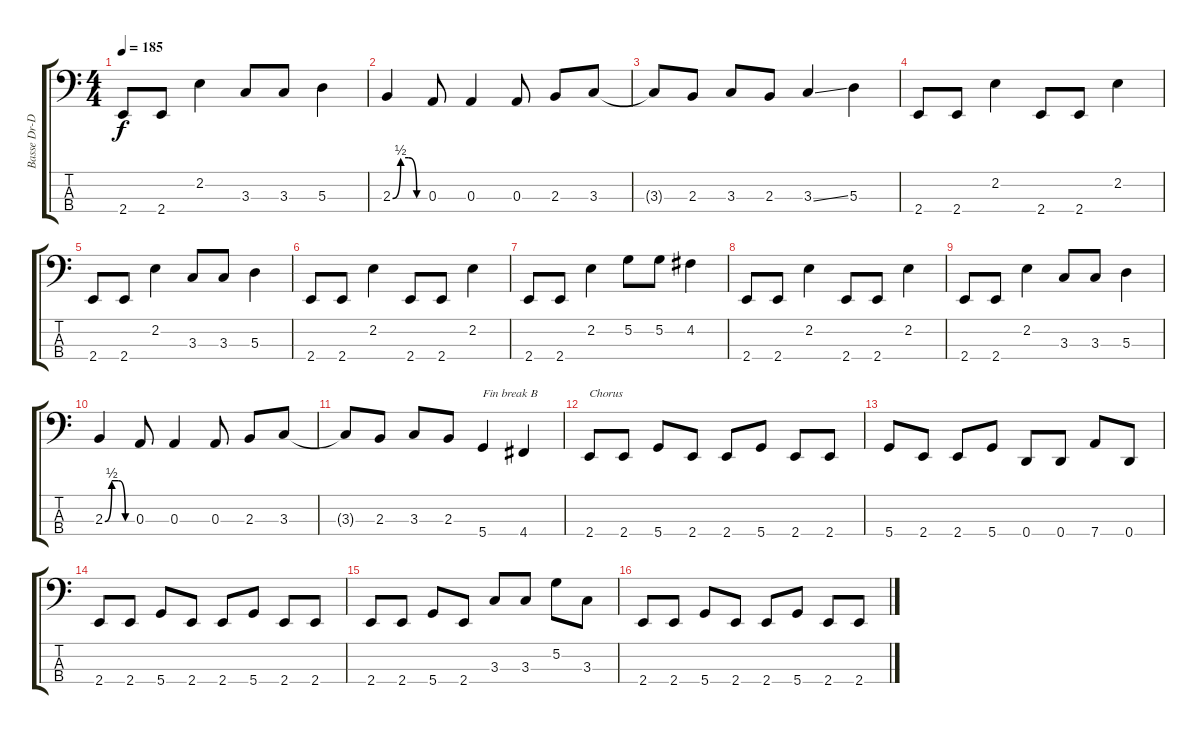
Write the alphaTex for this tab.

\track ("Basse Dr-D" "Basse Dr-D") {instrument slapbass2}
\staff {score tabs}
\tuning (G2 D2 A1 D1) {hide}
\ts (4 4)
\tempo 185
\clef f4
\ks c
2.4.8{dy f} 2.4.8 2.2.4 3.3.8 3.3.8 5.3.4 |
2.3{be (custom 0 0 15 2 30 2 45 0 60 0)}.4 0.3.8 0.3.4 0.3.8 2.3.8 3.3.8 |
3.3{t}.8 2.3.8 3.3.8 2.3.8 3.3{ss}.4 5.3.4 |
2.4.8 2.4.8 2.2.4 2.4.8 2.4.8 2.2.4 |
2.4.8 2.4.8 2.2.4 3.3.8 3.3.8 5.3.4 |
2.4.8 2.4.8 2.2.4 2.4.8 2.4.8 2.2.4 |
2.4.8 2.4.8 2.2.4 5.2.8 5.2.8 4.2.4 |
2.4.8 2.4.8 2.2.4 2.4.8 2.4.8 2.2.4 |
2.4.8 2.4.8 2.2.4 3.3.8 3.3.8 5.3.4 |
2.3{be (custom 0 0 15 2 30 2 45 0 60 0)}.4 0.3.8 0.3.4 0.3.8 2.3.8 3.3.8 |
3.3{t}.8 2.3.8 3.3.8 2.3.8 5.4.4{txt "Fin break B"} 4.4.4 |
2.4.8{txt "Chorus"} 2.4.8 5.4.8 2.4.8 2.4.8 5.4.8 2.4.8 2.4.8 |
5.4.8 2.4.8 2.4.8 5.4.8 0.4.8 0.4.8 7.4.8 0.4.8 |
2.4.8 2.4.8 5.4.8 2.4.8 2.4.8 5.4.8 2.4.8 2.4.8 |
2.4.8 2.4.8 5.4.8 2.4.8 3.3.8 3.3.8 5.2.8 3.3.8 |
2.4.8 2.4.8 5.4.8 2.4.8 2.4.8 5.4.8 2.4.8 2.4.8
